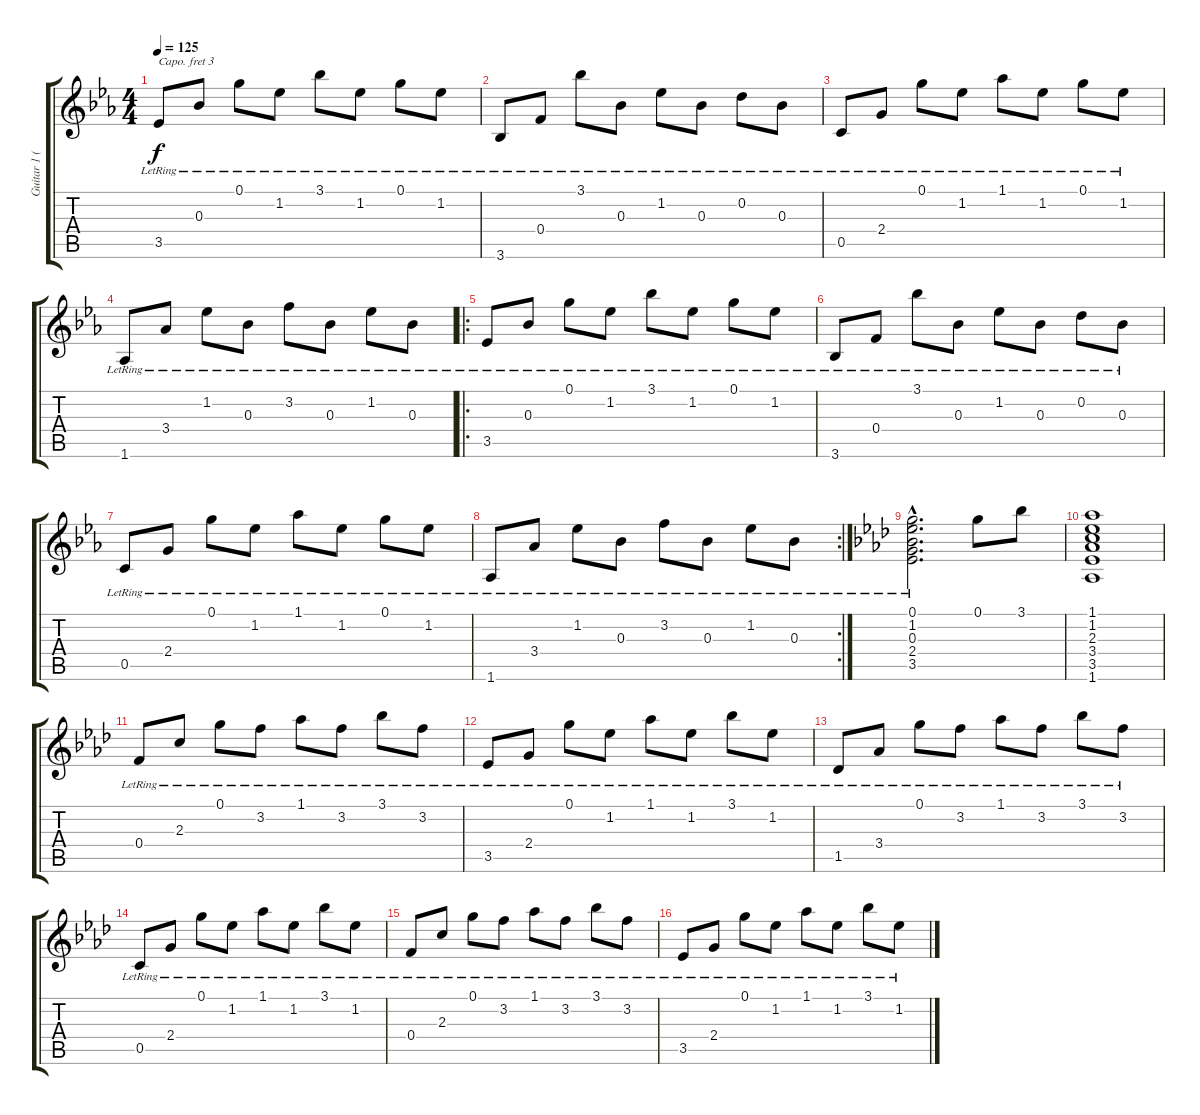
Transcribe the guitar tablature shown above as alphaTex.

\track ("Guitar 1 (acous. w/capo 3) || Aria Acous" "Guitar 1 (") {instrument acousticguitarsteel}
\staff {score tabs}
\capo 3
\tuning (E4 B3 G3 D3 A2 E2) {hide}
\ts (4 4)
\tempo 125
\clef g2
\ks eb
3.5{lr}.8{dy f} 0.3{lr}.8 0.1{lr}.8 1.2{lr}.8 3.1{lr}.8 1.2{lr}.8 0.1{lr}.8 1.2{lr}.8 |
3.6{lr}.8 0.4{lr}.8 3.1{lr}.8 0.3{lr}.8 1.2{lr}.8 0.3{lr}.8 0.2{lr}.8 0.3{lr}.8 |
0.5{lr}.8 2.4{lr}.8 0.1{lr}.8 1.2{lr}.8 1.1{lr}.8 1.2{lr}.8 0.1{lr}.8 1.2{lr}.8 |
1.6{lr}.8 3.4{lr}.8 1.2{lr}.8 0.3{lr}.8 3.2{lr}.8 0.3{lr}.8 1.2{lr}.8 0.3{lr}.8 |
\ro
3.5{lr}.8 0.3{lr}.8 0.1{lr}.8 1.2{lr}.8 3.1{lr}.8 1.2{lr}.8 0.1{lr}.8 1.2{lr}.8 |
3.6{lr}.8 0.4{lr}.8 3.1{lr}.8 0.3{lr}.8 1.2{lr}.8 0.3{lr}.8 0.2{lr}.8 0.3{lr}.8 |
0.5{lr}.8 2.4{lr}.8 0.1{lr}.8 1.2{lr}.8 1.1{lr}.8 1.2{lr}.8 0.1{lr}.8 1.2{lr}.8 |
\rc 2
1.6{lr}.8 3.4{lr}.8 1.2{lr}.8 0.3{lr}.8 3.2{lr}.8 0.3{lr}.8 1.2{lr}.8 0.3{lr}.8 |
\ks ab
(0.1{hac lr} 1.2{hac lr} 0.3{hac lr} 2.4{hac lr} 3.5{hac}).2{d} 0.1.8 3.1.8 |
(1.1 1.2 2.3 3.4 3.5 1.6).1 |
0.4{lr}.8 2.3{lr}.8 0.1{lr}.8 3.2{lr}.8 1.1{lr}.8 3.2{lr}.8 3.1{lr}.8 3.2{lr}.8 |
3.5{lr}.8 2.4{lr}.8 0.1{lr}.8 1.2{lr}.8 1.1{lr}.8 1.2{lr}.8 3.1{lr}.8 1.2{lr}.8 |
1.5{lr}.8 3.4{lr}.8 0.1{lr}.8 3.2{lr}.8 1.1{lr}.8 3.2{lr}.8 3.1{lr}.8 3.2{lr}.8 |
0.5{lr}.8 2.4{lr}.8 0.1{lr}.8 1.2{lr}.8 1.1{lr}.8 1.2{lr}.8 3.1{lr}.8 1.2{lr}.8 |
0.4{lr}.8 2.3{lr}.8 0.1{lr}.8 3.2{lr}.8 1.1{lr}.8 3.2{lr}.8 3.1{lr}.8 3.2{lr}.8 |
3.5{lr}.8 2.4{lr}.8 0.1{lr}.8 1.2{lr}.8 1.1{lr}.8 1.2{lr}.8 3.1{lr}.8 1.2{lr}.8
